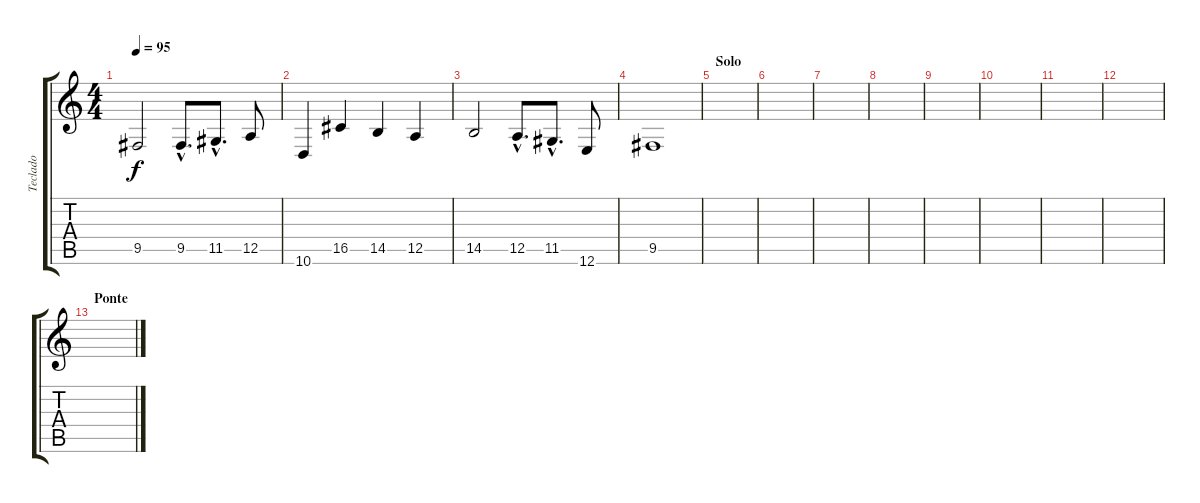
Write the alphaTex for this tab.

\track ("Teclado" "Teclado") {instrument pad4choir}
\staff {score tabs}
\tuning (E4 B3 G3 D3 A2 E2) {hide}
\ts (4 4)
\tempo 95
\clef g2
\ks c
9.5.2{dy f} 9.5{hac}.8{d} 11.5{hac}.8{d} 12.5.8 |
10.6.4 16.5.4 14.5.4 12.5.4 |
14.5.2 12.5{hac}.8{d} 11.5{hac}.8{d} 12.6.8 |
9.5.1 |
\section ("" "Solo")
|
|
|
|
|
|
|
|
\section ("" "Ponte")
